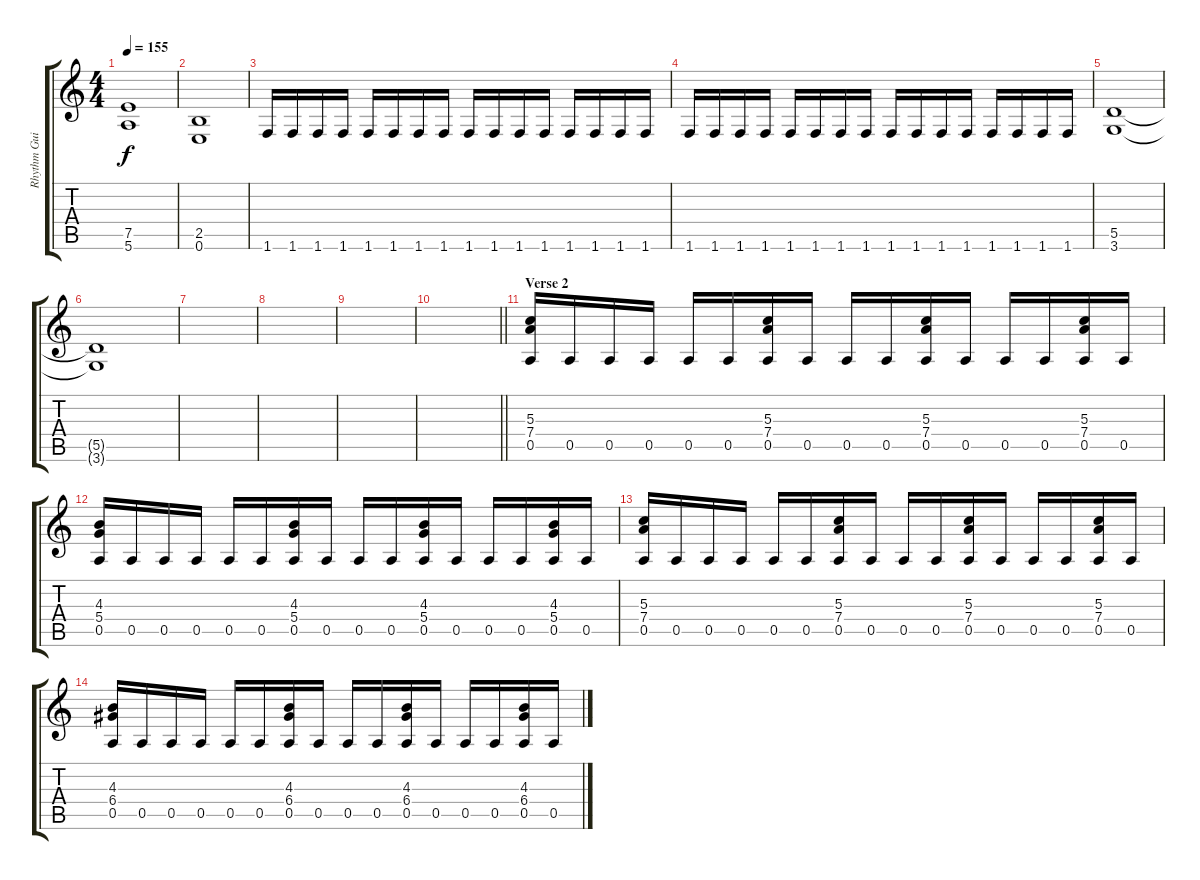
\track ("Rhythm Guitar" "Rhythm Gui") {instrument overdrivenguitar}
\staff {score tabs}
\tuning (E4 B3 G3 D3 A2 E2) {hide}
\ts (4 4)
\tempo 155
\clef g2
\ks c
(7.5 5.6).1{dy f} |
(2.5 0.6).1 |
1.6.16 1.6.16 1.6.16 1.6.16 1.6.16 1.6.16 1.6.16 1.6.16 1.6.16 1.6.16 1.6.16 1.6.16 1.6.16 1.6.16 1.6.16 1.6.16 |
1.6.16 1.6.16 1.6.16 1.6.16 1.6.16 1.6.16 1.6.16 1.6.16 1.6.16 1.6.16 1.6.16 1.6.16 1.6.16 1.6.16 1.6.16 1.6.16 |
(5.5 3.6).1 |
(5.5{t} 3.6{t}).1 |
|
|
|
\barLineRight lightlight
|
\section ("" "Verse 2")
(5.3 7.4 0.5).16 0.5.16 0.5.16 0.5.16 0.5.16 0.5.16 (5.3 7.4 0.5).16 0.5.16 0.5.16 0.5.16 (5.3 7.4 0.5).16 0.5.16 0.5.16 0.5.16 (5.3 7.4 0.5).16 0.5.16 |
(4.3 5.4 0.5).16 0.5.16 0.5.16 0.5.16 0.5.16 0.5.16 (4.3 5.4 0.5).16 0.5.16 0.5.16 0.5.16 (4.3 5.4 0.5).16 0.5.16 0.5.16 0.5.16 (4.3 5.4 0.5).16 0.5.16 |
(5.3 7.4 0.5).16 0.5.16 0.5.16 0.5.16 0.5.16 0.5.16 (5.3 7.4 0.5).16 0.5.16 0.5.16 0.5.16 (5.3 7.4 0.5).16 0.5.16 0.5.16 0.5.16 (5.3 7.4 0.5).16 0.5.16 |
(4.3 6.4 0.5).16 0.5.16 0.5.16 0.5.16 0.5.16 0.5.16 (4.3 6.4 0.5).16 0.5.16 0.5.16 0.5.16 (4.3 6.4 0.5).16 0.5.16 0.5.16 0.5.16 (4.3 6.4 0.5).16 0.5.16
